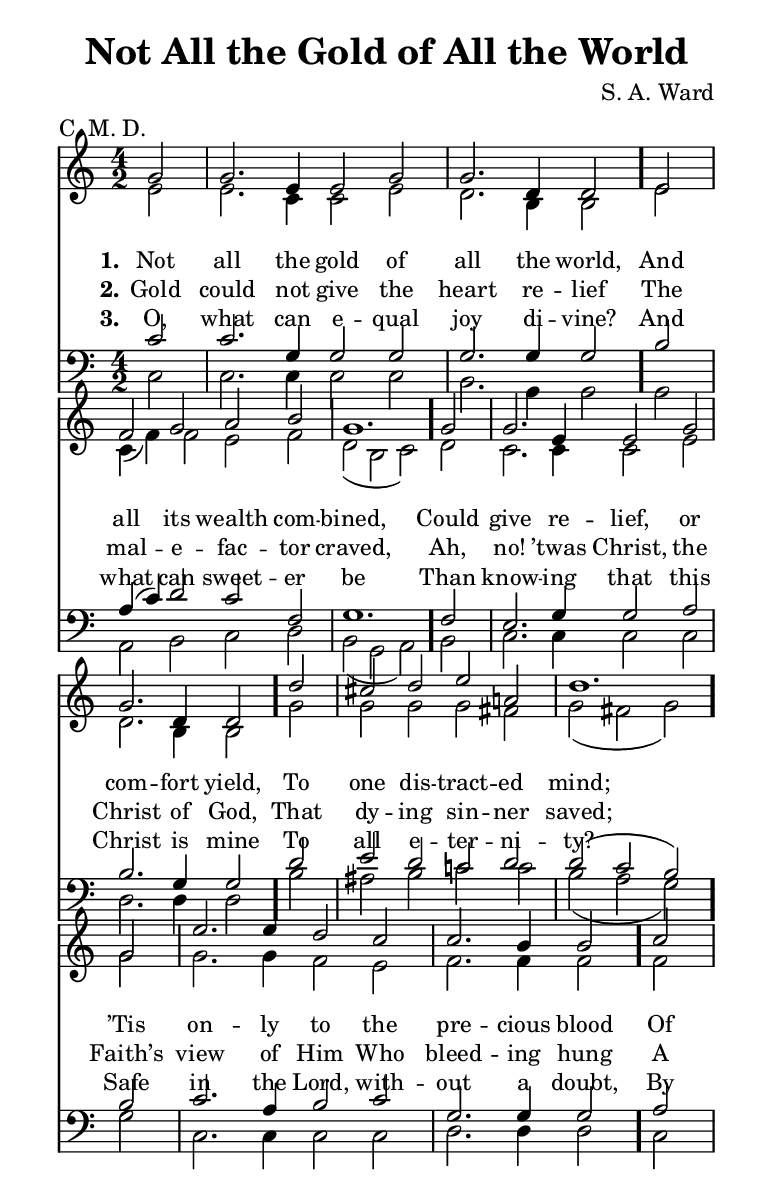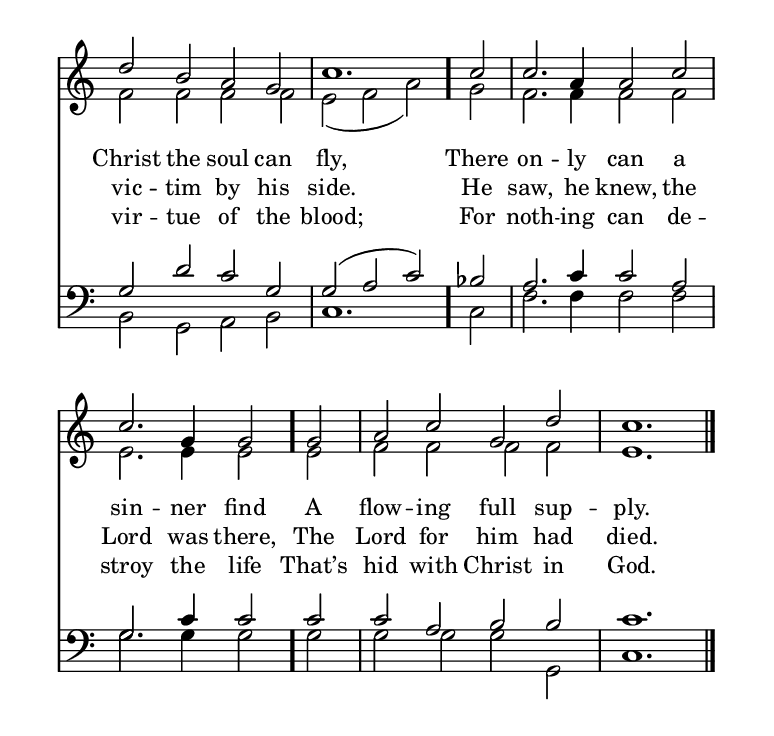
\include "common/global.ily"
\paper {
  \include "common/paper.ily"
  %ragged-bottom = ##t
  %ragged-last-bottom = ##t
  systems-per-page = 4
  page-count = 1
}

\header{
  hymnnumber = "104"
  title = "Not All the Gold of All the World"
  tunename = "Materna"
  meter = "C. M. D."
  %poet = ""
  composer = "S. A. Ward"
  %copyright = ""
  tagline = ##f
}

% for fermata in MIDI
ta = { \tempo 2=88 }
tb = { \tempo 2=44 }

patternAA = { c2 | c2. c4 c2 c2 | c2. c4 c2 }

patternBA = { c2 | c2 c2 c2 c2 | c1. }
patternBB = { c2 | c4( c4) c2 c2 c2 | c2( c2 c2) }
patternBC = { c2 | c4( c4) c2 c2 c2 | c1. }
patternBD = { c2 | c2 c2 c2 c2 | c2( c2 c2) }

global = {
  \include "common/overrides.ily"
  \override Staff.TimeSignature.style = #'()
  \time 4/2
  \override Score.MetronomeMark.transparent = ##t % hide all fermata changes too
  \ta
  \key c \major
  \partial 2
  \autoBeamOff
}

notesSoprano = {
\global
\relative c'' {

  \changePitch \patternAA { g | g e e g | g d d }
  \changePitch \patternBA { e | f g a b | g }
  \changePitch \patternAA { g | g e e g | g d d }
  \changePitch \patternBA { d' | cis d e a,! | d }

  \changePitch \patternAA { g, | e' e d c | c b b }
  \changePitch \patternBA { c | d b a g | c }
  \changePitch \patternAA { c | c a a c | c g g }
  \changePitch \patternBA { g | a c g d' | c }

  \bar "|."

}
}

notesAlto = {
\global
\relative e' {

  \changePitch \patternAA { e | e c c e | d b b }
  \changePitch \patternBB { e | c f f e f | d b c }
  \changePitch \patternAA { d | c c c e | d b b }
  \changePitch \patternBD { g' | g g g fis | g fis g }

  \changePitch \patternAA { g | g g f e | f f f }
  \changePitch \patternBD { f | f f f f | e f a }
  \changePitch \patternAA { g | f f f f | e e e }
  \changePitch \patternBA { e | f f f f | e }

}
}

notesTenor = {
\global
\relative a {

  \changePitch \patternAA { c | c g g g | g g g }
  \changePitch \patternBC { b | a c d c f, | g }
  \changePitch \patternAA { f | e g g a | b g g }
  \changePitch \patternBD { d' | e d c! d | d c b }

  \changePitch \patternAA { b | c a b c | g g g }
  \changePitch \patternBD { a | g d' c g | g a c }
  \changePitch \patternAA { bes | a c c a | g c c }
  \changePitch \patternBA { c | c a b b | c }

}
}

notesBass = {
\global
\relative f {

  \changePitch \patternAA { c | c c c c | b g g }
  \changePitch \patternBD { g | a b c d | b g a }
  \changePitch \patternAA { b | c c c c | d d d }
  \changePitch \patternBD { b' | ais b c! c | b a g }

  \changePitch \patternAA { g | c, c c c | d d d }
  \changePitch \patternBA { c | b g a b | c }
  \changePitch \patternAA { c | f f f f | g g g }
  \changePitch \patternBA { g | g g g g, | c }

}
}

wordsA = \lyricmode {
\set stanza = "1."

Not all the gold of all the world, \bar "."
And all its wealth com -- bined, \bar "."
Could give re -- lief, or com -- fort yield, \bar "."
To one dis -- tract -- ed mind; \bar "."
’Tis on -- ly to the pre -- cious blood \bar "."
Of Christ the soul can fly, \bar "."
There on -- ly can a sin -- ner find \bar "."
A flow -- ing full sup -- ply. \bar "."

}

wordsB = \lyricmode {
\set stanza = "2."

Gold could not give the heart re -- lief
The mal -- e -- fac -- tor craved,
Ah, no! ’twas Christ, the Christ of God,
That dy -- ing sin -- ner saved;
Faith’s view of Him Who bleed -- ing hung
A vic -- tim by his side.
He saw, he knew, the Lord was there,
The Lord for him had died.

}

wordsC = \lyricmode {
\set stanza = "3."

O, what can e -- qual joy di -- vine?
And what can sweet -- er be
Than know -- ing that this Christ is mine
To all e -- ter -- ni -- ty?
Safe in the Lord, with -- out a doubt,
By vir -- tue of the blood;
For noth -- ing can de -- stroy the life
That’s hid with Christ in God.

}

\score {
  \context ChoirStaff <<
    \context Staff = upper <<
      \set ChoirStaff.systemStartDelimiter = #'SystemStartBar
      \context Voice  = sopranos { \voiceOne << \notesSoprano >> }
      \context Voice  = altos { \voiceTwo << \notesAlto >> }
      \context Lyrics = one   \lyricsto sopranos \wordsA
      \context Lyrics = two   \lyricsto sopranos \wordsB
      \context Lyrics = three \lyricsto sopranos \wordsC
    >>
    \context Staff = men <<
      \clef bass
      \context Voice  = tenors { \voiceOne << \notesTenor >> }
      \context Voice  = basses { \voiceTwo << \notesBass >> }
    >>
  >>
  \layout {
    \include "common/layout.ily"
  }
  \midi{
    \include "common/midi.ily"
  }
}

\version "2.18.0"  % necessary for upgrading to future LilyPond versions.

% vi:set et ts=2 sw=2 ai nocindent syntax=lilypond:
